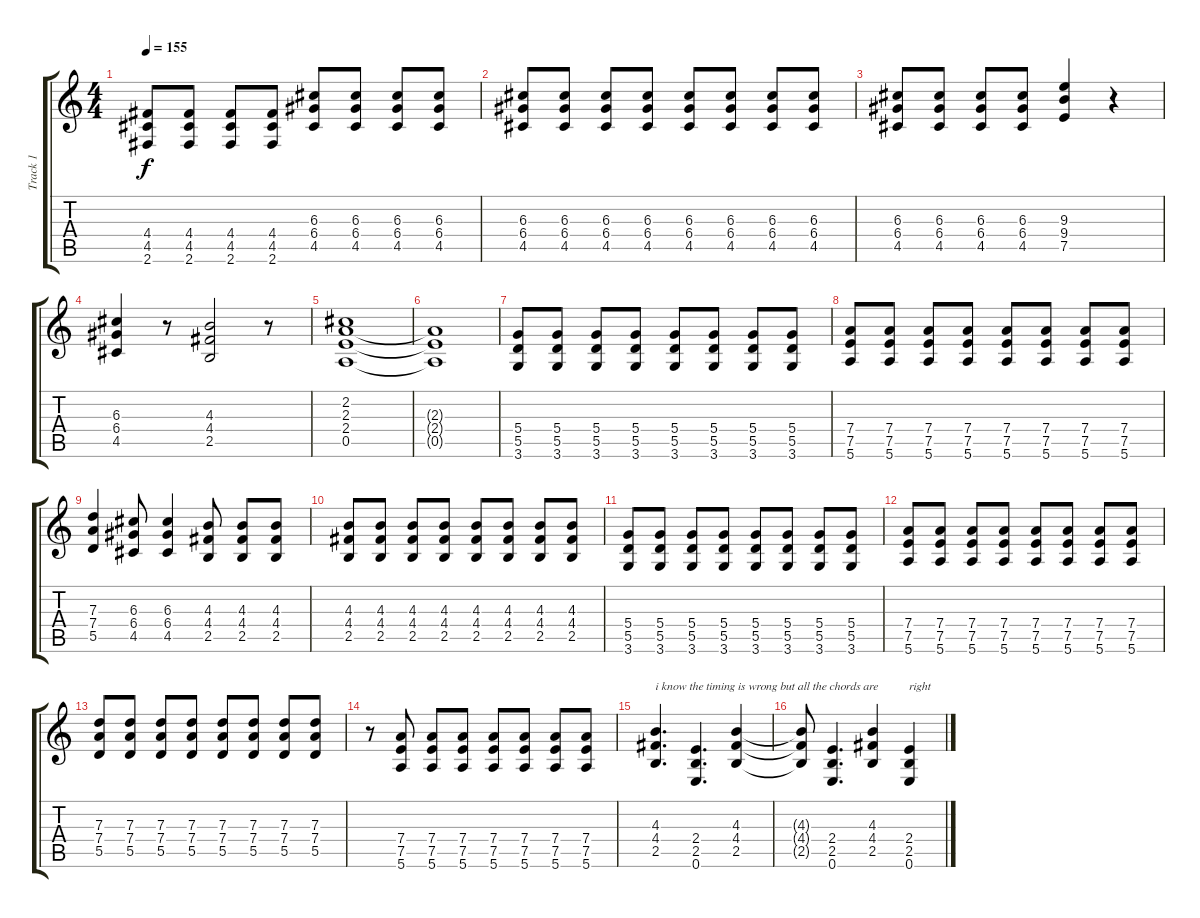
\track ("Track 1" "Track 1") {instrument overdrivenguitar}
\staff {score tabs}
\tuning (E4 B3 G3 D3 A2 E2) {hide}
\ts (4 4)
\tempo 155
\clef g2
\ks c
(4.4 4.5 2.6).8{dy f} (4.4 4.5 2.6).8 (4.4 4.5 2.6).8 (4.4 4.5 2.6).8 (6.3 6.4 4.5).8 (6.3 6.4 4.5).8 (6.3 6.4 4.5).8 (6.3 6.4 4.5).8 |
(6.3 6.4 4.5).8 (6.3 6.4 4.5).8 (6.3 6.4 4.5).8 (6.3 6.4 4.5).8 (6.3 6.4 4.5).8 (6.3 6.4 4.5).8 (6.3 6.4 4.5).8 (6.3 6.4 4.5).8 |
(6.3 6.4 4.5).8 (6.3 6.4 4.5).8 (6.3 6.4 4.5).8 (6.3 6.4 4.5).8 (9.3 9.4 7.5).4 r.4 |
(6.3 6.4 4.5).4 r.8 (4.3 4.4 2.5).2 r.8 |
(2.2 2.3 2.4 0.5).1 |
(2.3{t} 2.4{t} 0.5{t}).1 |
(5.4 5.5 3.6).8 (5.4 5.5 3.6).8 (5.4 5.5 3.6).8 (5.4 5.5 3.6).8 (5.4 5.5 3.6).8 (5.4 5.5 3.6).8 (5.4 5.5 3.6).8 (5.4 5.5 3.6).8 |
(7.4 7.5 5.6).8 (7.4 7.5 5.6).8 (7.4 7.5 5.6).8 (7.4 7.5 5.6).8 (7.4 7.5 5.6).8 (7.4 7.5 5.6).8 (7.4 7.5 5.6).8 (7.4 7.5 5.6).8 |
(7.3 7.4 5.5).4 (6.3 6.4 4.5).8 (6.3 6.4 4.5).4 (4.3 4.4 2.5).8 (4.3 4.4 2.5).8 (4.3 4.4 2.5).8 |
(4.3 4.4 2.5).8 (4.3 4.4 2.5).8 (4.3 4.4 2.5).8 (4.3 4.4 2.5).8 (4.3 4.4 2.5).8 (4.3 4.4 2.5).8 (4.3 4.4 2.5).8 (4.3 4.4 2.5).8 |
(5.4 5.5 3.6).8 (5.4 5.5 3.6).8 (5.4 5.5 3.6).8 (5.4 5.5 3.6).8 (5.4 5.5 3.6).8 (5.4 5.5 3.6).8 (5.4 5.5 3.6).8 (5.4 5.5 3.6).8 |
(7.4 7.5 5.6).8 (7.4 7.5 5.6).8 (7.4 7.5 5.6).8 (7.4 7.5 5.6).8 (7.4 7.5 5.6).8 (7.4 7.5 5.6).8 (7.4 7.5 5.6).8 (7.4 7.5 5.6).8 |
(7.3 7.4 5.5).8 (7.3 7.4 5.5).8 (7.3 7.4 5.5).8 (7.3 7.4 5.5).8 (7.3 7.4 5.5).8 (7.3 7.4 5.5).8 (7.3 7.4 5.5).8 (7.3 7.4 5.5).8 |
r.8 (7.4 7.5 5.6).8 (7.4 7.5 5.6).8 (7.4 7.5 5.6).8 (7.4 7.5 5.6).8 (7.4 7.5 5.6).8 (7.4 7.5 5.6).8 (7.4 7.5 5.6).8 |
(4.3 4.4 2.5).4{d txt "i know the timing is wrong but all the chords are "} (2.4 2.5 0.6).4{d} (4.3 4.4 2.5).4 |
(4.3{t} 4.4{t} 2.5{t}).8 (2.4 2.5 0.6).4{d} (4.3 4.4 2.5).4 (2.4 2.5 0.6).4{txt "right"}
